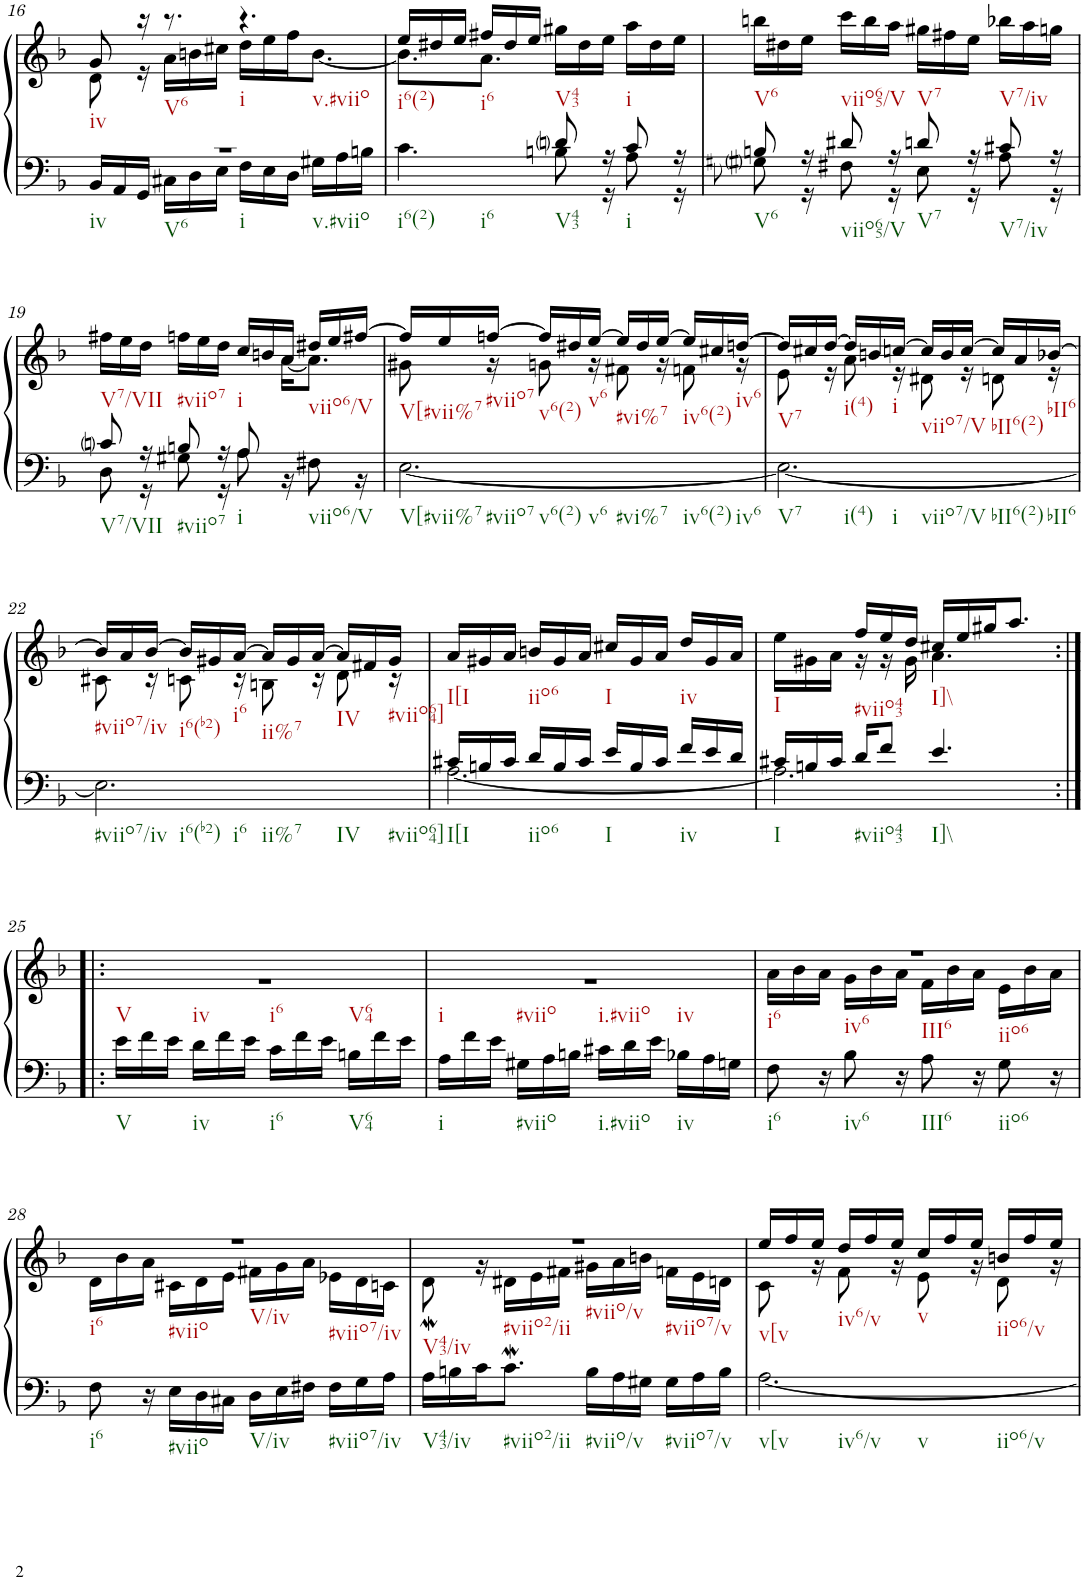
**kern	**kern
*part1	*part1
*staff2	*staff1
*I"Midi_2	*
!!LO:PB:g=z
*clefF4	*clefG2
*k[b-]	*k[b-]
*F:	*F:
*M12/16	*M12/16
=16	=16
*^	*^
2.r	16BB-/LL	8g/	8d\
.	16AA/	.	.
.	16GG/JJ	16r	16r
.	16C#X\LL	8.r	16a\LL
.	16D\	.	16bn\
.	16E\JJ	.	16cc#X\JJ
.	16F\LL	4.r	16dd\LL
.	16E\	.	16ee\
.	16D\JJ	.	16ff\J
.	16G#X\LL	.	[8.b\J
.	16A\	.	.
.	16Bn\JJ	.	.
=17	=17	=17	=17
4.ryy	4.c\	16ee/LL	8.b\L]
.	.	16dd#X/	.
.	.	16ee/JJ	.
.	.	16ff#X/LL	8.a\J
.	.	16dd#/	.
.	.	16ee/JJ	.
8dni/	8Bn\	16gg#X\LL	4.ryy
.	.	16dd#\	.
16r	16r	16ee\JJ	.
8c/	8A\	16aa\LL	.
.	.	16dd#\	.
16r	16r	16ee\JJ	.
=18	=18	=18	=18
.	8qG#X\	.	.
8Bn/	8G#i\	16bbn\LL	2.ryy
.	.	16dd#X\	.
16r	16r	16ee\JJ	.
8d#X/	8F#X\	16ccc\LL	.
.	.	16bb\	.
16r	16r	16aa\JJ	.
8dn/	8E\	16gg#X\LL	.
.	.	16ff#X\	.
16r	16r	16ee\JJ	.
8c#X/	8A\	16bb-X\LL	.
.	.	16aa\	.
16r	16r	16ggn\JJ	.
!!LO:LB:g=z	!!
=19	=19	=19	=19
8cni/	8D\	16ff#X\LL	4.ryy
.	.	16ee\	.
16r	16r	16dd\JJ	.
8Bn/	8G#X\	16ffn\LL	.
.	.	16ee\	.
16r	16r	16dd\JJ	.
8A/	8A\	16cc/LL	8ryy
.	.	16bn/	.
16ryy	16r	16a/JJ	[16a\KL
8.ryy	8F#X\	16dd#X/LL	8.a\J]
.	.	16ee/	.
.	16r	[16ff#X/JJ	.
=20	=20	=20	=20
2.ryy	[2.E\	16ff#/LL]	8g#X\
.	.	16ee/	.
.	.	[16ffn/JJ	16r
.	.	16ff/LL]	8gn\
.	.	16dd#X/	.
.	.	[16ee/JJ	16r
.	.	16ee/LL]	8f#X\
.	.	16dd#/	.
.	.	[16ee/JJ	16r
.	.	16ee/LL]	8fn\
.	.	16cc#X/	.
.	.	[16ddn/JJ	16r
=21	=21	=21	=21
2.ryy	2.E\_	16dd/LL]	8e\
.	.	16cc#X/	.
.	.	[16dd/JJ	16r
.	.	16dd/LL]	8a\
.	.	16bn/	.
.	.	[16ccn/JJ	16r
.	.	16cc/LL]	8d#X\
.	.	16b/	.
.	.	[16cc/JJ	16r
.	.	16cc/LL]	8dn\
.	.	16a/	.
.	.	[16b-X/JJ	16r
!!LO:LB:g=z	!!
=22	=22	=22	=22
2.ryy	2.E\]	16b-/LL]	8c#X\
.	.	16a/	.
.	.	[16b-/JJ	16r
.	.	16b-/LL]	8cn\
.	.	16g#X/	.
.	.	[16a/JJ	16r
.	.	16a/LL]	8Bn\
.	.	16g#/	.
.	.	[16a/JJ	16r
.	.	16a/LL]	8d\
.	.	16f#X/	.
.	.	16g#/JJ	16r
=23	=23	=23	=23
16c#X/LL	[2.A\	16a/LL	2.ryy
16Bn/	.	16g#X/	.
16c#/JJ	.	16a/JJ	.
16d/LL	.	16bn/LL	.
16B/	.	16g#/	.
16c#/JJ	.	16a/JJ	.
16e/LL	.	16cc#X/LL	.
16B/	.	16g#/	.
16c#/JJ	.	16a/JJ	.
16f/LL	.	16dd/LL	.
16e/	.	16g#/	.
16d/JJ	.	16a/JJ	.
=24	=24	=24	=24
16c#X/LL	2.A\]	16ee\LL	8.ryy
16Bn/	.	16g#X\	.
16c#/JJ	.	16a\JJ	.
16d/KL	.	16ff/LL	16r
8f/J	.	16ee/	16r
.	.	16dd/JJ	16g#\
4.e/	.	16cc#X/LL	4.a\
.	.	16ee/	.
.	.	16gg#X/J	.
.	.	8.aa/J	.
*v	*v	*	*
!!LO:LB:g=z	!!
=25:|!|:	=25:|!|:	=25:|!|:
16e\LL	2.ryy	2.r
16f\	.	.
16e\JJ	.	.
16d\LL	.	.
16f\	.	.
16e\JJ	.	.
16c\LL	.	.
16f\	.	.
16e\JJ	.	.
16Bn\LL	.	.
16f\	.	.
16e\JJ	.	.
=26	=26	=26
16A\LL	2.ryy	2.r
16f\	.	.
16e\JJ	.	.
16G#X\LL	.	.
16A\	.	.
16Bn\JJ	.	.
16c#X\LL	.	.
16d\	.	.
16e\JJ	.	.
16B-X\LL	.	.
16A\	.	.
16Gn\JJ	.	.
=27	=27	=27
8F\	2.r	16a\LL
.	.	16b-\
16r	.	16a\JJ
8B-\	.	16g\LL
.	.	16b-\
16r	.	16a\JJ
8A\	.	16f\LL
.	.	16b-\
16r	.	16a\JJ
8G\	.	16e\LL
.	.	16b-\
16r	.	16a\JJ
!!LO:LB:g=z	!!
=28	=28	=28
*^	*	*
8F\	2.ryy	2.r	16d\LL
.	.	.	16b-\
16r	.	.	16a\JJ
16E\LL	.	.	16c#X\LL
16D\	.	.	16d\
16C#X\JJ	.	.	16e\JJ
16D\LL	.	.	16f#X\LL
16E\	.	.	16g\
16F#X\JJ	.	.	16a\JJ
16F#\LL	.	.	16e-X\LL
16G\	.	.	16d\
16A\JJ	.	.	16cn\JJ
=29	=29	=29	=29
16A\LL	2.ryy	2.r	8dW\
16Bn\	.	.	.
16c\J	.	.	16r
8.cW\J	.	.	16d#X\LL
.	.	.	16e\
.	.	.	16f#X\JJ
16B\LL	.	.	16g#X\LL
16A\	.	.	16a\
16G#X\JJ	.	.	16bn\JJ
16G#\LL	.	.	16fn\LL
16A\	.	.	16e\
16B\JJ	.	.	16dn\JJ
=30	=30	=30	=30
2.ryy	[2.A\	16ee/LL	8c\
.	.	16ff/	.
.	.	16ee/JJ	16r
.	.	16dd/LL	8f\
.	.	16ff/	.
.	.	16ee/JJ	16r
.	.	16cc/LL	8e\
.	.	16ff/	.
.	.	16ee/JJ	16r
.	.	16bn/LL	8d\
.	.	16ff/	.
.	.	16ee/JJ	16r
*v	*v	*	*
*	*v	*v
=	=
*-	*-
